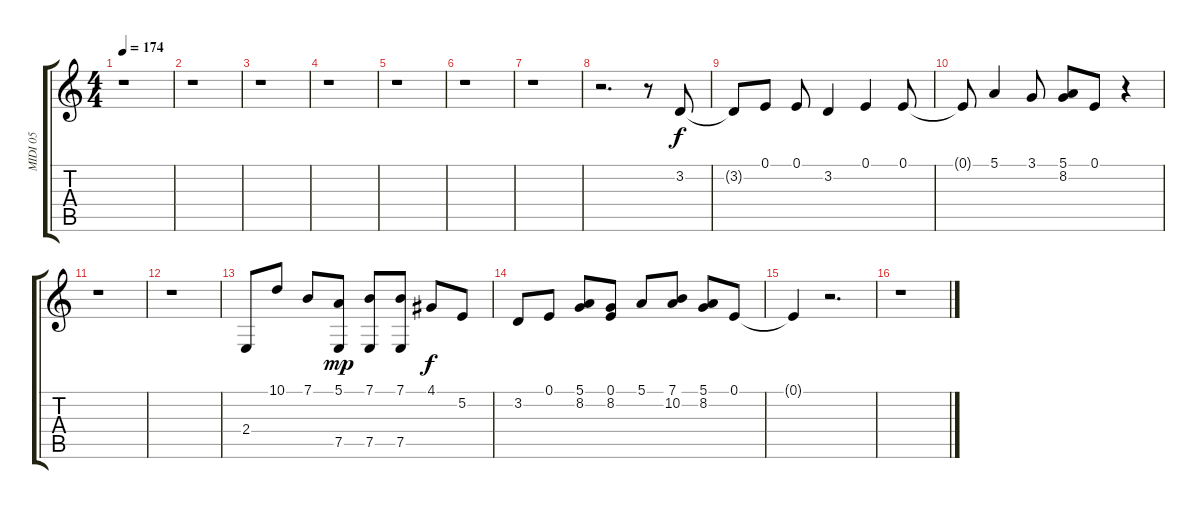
\track ("MIDI 05" "MIDI 05") {instrument shamisen}
\staff {score tabs}
\tuning (E4 B3 G3 D3 A2 E2) {hide}
\ts (4 4)
\tempo 174
\clef g2
\ks c
r.1{dy p} |
r.1 |
r.1 |
r.1 |
r.1 |
r.1 |
r.1 |
r.2{d} r.8 3.2.8{dy f} |
3.2{t}.8 0.1.8 0.1.8 3.2.4 0.1.4 0.1.8 |
0.1{t}.8 5.1.4 3.1.8 (5.1 8.2).8 0.1.8 r.4 |
r.1 |
r.1 |
2.4.8 10.1.8 7.1.8 (5.1 7.5).8{dy mp} (7.1 7.5).8 (7.1 7.5).8 4.1.8{dy f} 5.2.8 |
3.2.8 0.1.8 (5.1 8.2).8 (0.1 8.2).8 5.1.8 (7.1 10.2).8 (5.1 8.2).8 0.1.8 |
0.1{t}.4 r.2{d} |
r.1
